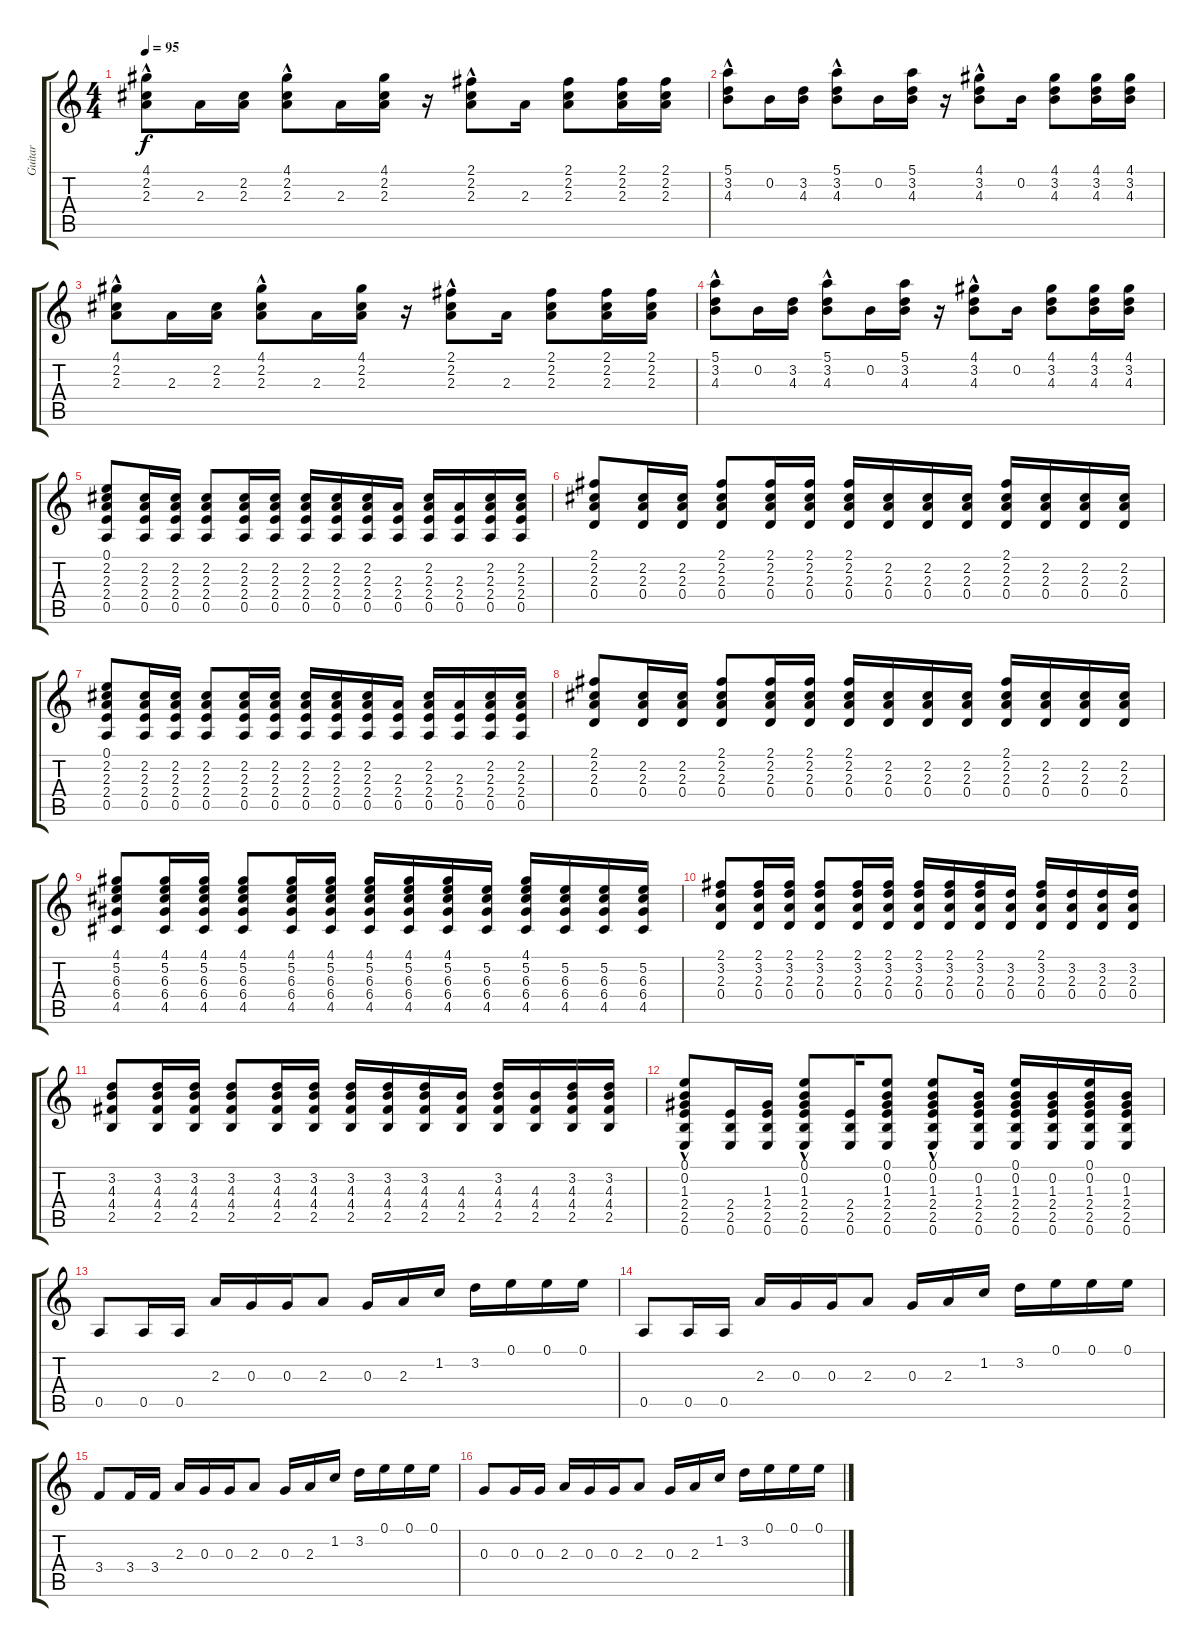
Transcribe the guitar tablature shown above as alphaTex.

\track ("Guitar" "Guitar") {instrument electricguitarjazz}
\staff {score tabs}
\tuning (E4 B3 G3 D3 A2 E2) {hide}
\ts (4 4)
\tempo 95
\clef g2
\ks c
(4.1 2.2{hac} 2.3).8{dy f} 2.3.16 (2.2 2.3).16 (4.1{hac} 2.2{hac} 2.3).8 2.3.16 (4.1 2.2 2.3).16 r.16 (2.1{hac} 2.2{hac} 2.3).8 2.3.16 (2.1 2.2 2.3).8 (2.1 2.2 2.3).16 (2.1 2.2 2.3).16 |
(5.1 3.2{hac} 4.3).8 0.2.16 (3.2 4.3).16 (5.1{hac} 3.2{hac} 4.3).8 0.2.16 (5.1 3.2 4.3).16 r.16 (4.1{hac} 3.2{hac} 4.3).8 0.2.16 (4.1 3.2 4.3).8 (4.1 3.2 4.3).16 (4.1 3.2 4.3).16 |
(4.1 2.2{hac} 2.3).8 2.3.16 (2.2 2.3).16 (4.1{hac} 2.2{hac} 2.3).8 2.3.16 (4.1 2.2 2.3).16 r.16 (2.1{hac} 2.2{hac} 2.3).8 2.3.16 (2.1 2.2 2.3).8 (2.1 2.2 2.3).16 (2.1 2.2 2.3).16 |
(5.1 3.2{hac} 4.3).8 0.2.16 (3.2 4.3).16 (5.1{hac} 3.2{hac} 4.3).8 0.2.16 (5.1 3.2 4.3).16 r.16 (4.1{hac} 3.2{hac} 4.3).8 0.2.16 (4.1 3.2 4.3).8 (4.1 3.2 4.3).16 (4.1 3.2 4.3).16 |
(0.1 2.2 2.3 2.4 0.5).8 (2.2 2.3 2.4 0.5).16 (2.2 2.3 2.4 0.5).16 (2.2 2.3 2.4 0.5).8 (2.2 2.3 2.4 0.5).16 (2.2 2.3 2.4 0.5).16 (2.2 2.3 2.4 0.5).16 (2.2 2.3 2.4 0.5).16 (2.2 2.3 2.4 0.5).16 (2.3 2.4 0.5).16 (2.2 2.3 2.4 0.5).16 (2.3 2.4 0.5).16 (2.2 2.3 2.4 0.5).16 (2.2 2.3 2.4 0.5).16 |
(2.1 2.2 2.3 0.4).8 (2.2 2.3 0.4).16 (2.2 2.3 0.4).16 (2.1 2.2 2.3 0.4).8 (2.1 2.2 2.3 0.4).16 (2.1 2.2 2.3 0.4).16 (2.1 2.2 2.3 0.4).16 (2.2 2.3 0.4).16 (2.2 2.3 0.4).16 (2.2 2.3 0.4).16 (2.1 2.2 2.3 0.4).16 (2.2 2.3 0.4).16 (2.2 2.3 0.4).16 (2.2 2.3 0.4).16 |
(0.1 2.2 2.3 2.4 0.5).8 (2.2 2.3 2.4 0.5).16 (2.2 2.3 2.4 0.5).16 (2.2 2.3 2.4 0.5).8 (2.2 2.3 2.4 0.5).16 (2.2 2.3 2.4 0.5).16 (2.2 2.3 2.4 0.5).16 (2.2 2.3 2.4 0.5).16 (2.2 2.3 2.4 0.5).16 (2.3 2.4 0.5).16 (2.2 2.3 2.4 0.5).16 (2.3 2.4 0.5).16 (2.2 2.3 2.4 0.5).16 (2.2 2.3 2.4 0.5).16 |
(2.1 2.2 2.3 0.4).8 (2.2 2.3 0.4).16 (2.2 2.3 0.4).16 (2.1 2.2 2.3 0.4).8 (2.1 2.2 2.3 0.4).16 (2.1 2.2 2.3 0.4).16 (2.1 2.2 2.3 0.4).16 (2.2 2.3 0.4).16 (2.2 2.3 0.4).16 (2.2 2.3 0.4).16 (2.1 2.2 2.3 0.4).16 (2.2 2.3 0.4).16 (2.2 2.3 0.4).16 (2.2 2.3 0.4).16 |
(4.1 5.2 6.3 6.4 4.5).8 (4.1 5.2 6.3 6.4 4.5).16 (4.1 5.2 6.3 6.4 4.5).16 (4.1 5.2 6.3 6.4 4.5).8 (4.1 5.2 6.3 6.4 4.5).16 (4.1 5.2 6.3 6.4 4.5).16 (4.1 5.2 6.3 6.4 4.5).16 (4.1 5.2 6.3 6.4 4.5).16 (4.1 5.2 6.3 6.4 4.5).16 (5.2 6.3 6.4 4.5).16 (4.1 5.2 6.3 6.4 4.5).16 (5.2 6.3 6.4 4.5).16 (5.2 6.3 6.4 4.5).16 (5.2 6.3 6.4 4.5).16 |
(2.1 3.2 2.3 0.4).8 (2.1 3.2 2.3 0.4).16 (2.1 3.2 2.3 0.4).16 (2.1 3.2 2.3 0.4).8 (2.1 3.2 2.3 0.4).16 (2.1 3.2 2.3 0.4).16 (2.1 3.2 2.3 0.4).16 (2.1 3.2 2.3 0.4).16 (2.1 3.2 2.3 0.4).16 (3.2 2.3 0.4).16 (2.1 3.2 2.3 0.4).16 (3.2 2.3 0.4).16 (3.2 2.3 0.4).16 (3.2 2.3 0.4).16 |
(3.2 4.3 4.4 2.5).8 (3.2 4.3 4.4 2.5).16 (3.2 4.3 4.4 2.5).16 (3.2 4.3 4.4 2.5).8 (3.2 4.3 4.4 2.5).16 (3.2 4.3 4.4 2.5).16 (3.2 4.3 4.4 2.5).16 (3.2 4.3 4.4 2.5).16 (3.2 4.3 4.4 2.5).16 (4.3 4.4 2.5).16 (3.2 4.3 4.4 2.5).16 (4.3 4.4 2.5).16 (3.2 4.3 4.4 2.5).16 (3.2 4.3 4.4 2.5).16 |
(0.1 0.2 1.3{hac} 2.4 2.5 0.6).8 (2.4 2.5 0.6).16 (1.3 2.4 2.5 0.6).16 (0.1{hac} 0.2{hac} 1.3{hac} 2.4 2.5 0.6).8 (2.4 2.5 0.6).16 (0.1 0.2 1.3 2.4 2.5 0.6).8 (0.1{hac} 0.2 1.3 2.4 2.5 0.6).8{instrument distortionguitar} (0.2 1.3 2.4 2.5 0.6).16 (0.1 0.2 1.3 2.4 2.5 0.6).16 (0.2 1.3 2.4 2.5 0.6).16 (0.1 0.2 1.3 2.4 2.5 0.6).16 (0.2 1.3 2.4 2.5 0.6).16 |
0.5.8 0.5.16 0.5.16 2.3.16 0.3.16 0.3.16 2.3.8 0.3.16 2.3.16 1.2.16 3.2.16 0.1.16 0.1.16 0.1.16 |
0.5.8 0.5.16 0.5.16 2.3.16 0.3.16 0.3.16 2.3.8 0.3.16 2.3.16 1.2.16 3.2.16 0.1.16 0.1.16 0.1.16 |
3.4.8 3.4.16 3.4.16 2.3.16 0.3.16 0.3.16 2.3.8 0.3.16 2.3.16 1.2.16 3.2.16 0.1.16 0.1.16 0.1.16 |
0.3.8 0.3.16 0.3.16 2.3.16 0.3.16 0.3.16 2.3.8 0.3.16 2.3.16 1.2.16 3.2.16 0.1.16 0.1.16 0.1.16
